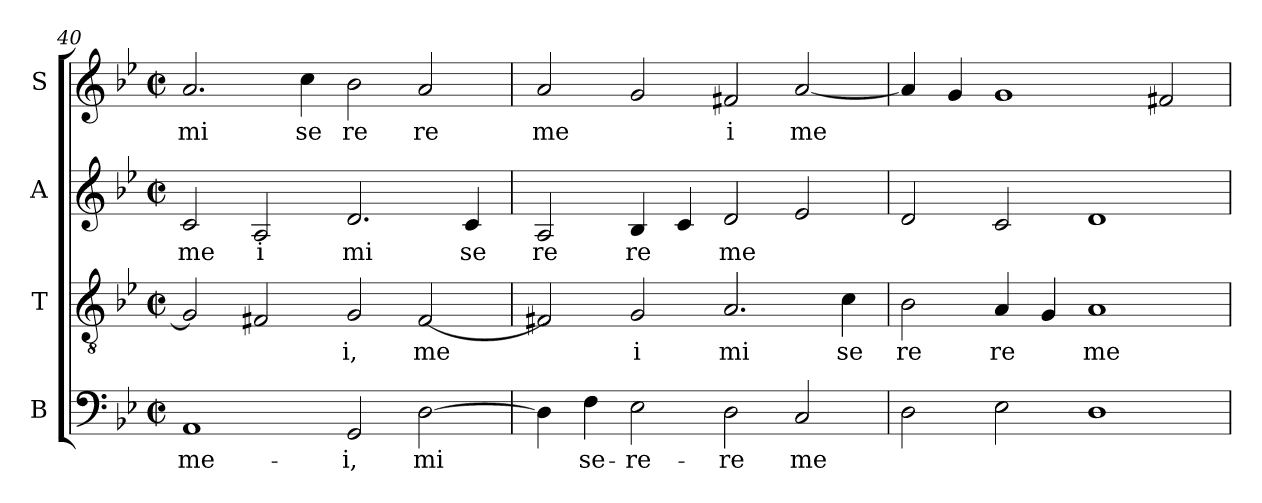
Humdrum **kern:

**kern	**text	**kern	**text	**kern	**text	**kern	**text
*part4	*part4	*part3	*part3	*part2	*part2	*part1	*part1
*staff4	*staff4	*staff3	*staff3	*staff2	*staff2	*staff1	*staff1
*I"B	*	*I"T	*	*I"A	*	*I"S	*
*clefF4	*	*clefGv2	*	*clefG2	*	*clefG2	*
*k[b-e-]	*	*k[b-e-]	*	*k[b-e-]	*	*k[b-e-]	*
*B-:	*	*B-:	*	*B-:	*	*B-:	*
*M2/2	*	*M2/2	*	*M2/2	*	*M2/2	*
*met(c|)	*	*met(c|)	*	*met(c|)	*	*met(c|)	*
=40	=40	=40	=40	=40	=40	=40	=40
!	!LO:LY:b:cj	!	!LO:LY:b:cj	!	!LO:LY:b:cj	!	!LO:LY:b:cj
1AA	me-	2G/]	.	2c/	me	2.a/	mi
!	!	!	!LO:LY:b:cj	!	!LO:LY:b:cj	!	!
.	.	2F#X/	.	2A/	i	.	.
!	!	!	!	!	!	!	!LO:LY:b:cj
.	.	.	.	.	.	4cc\	se
!	!LO:LY:b:cj	!	!LO:LY:b:cj	!	!LO:LY:b:cj	!	!LO:LY:b:cj
2GG/	-i,	2G/	i,	2.d/	mi	2b-\	re
!	!LO:LY:b:cj	!	!LO:LY:b:cj	!	!	!	!LO:LY:b:cj
[<2D\	mi-	[>2F#/	me	.	.	2a/	re
!	!	!	!	!	!LO:LY:b:cj	!	!
.	.	.	.	4c/	se	.	.
!!LO:PB:g=z
=41	=41	=41	=41	=41	=41	=41	=41
!	!LO:LY:b:cj	!	!LO:LY:b:cj	!	!LO:LY:b:cj	!	!LO:LY:b:cj
4D\]	--	2F#X/]	.	2A/	re	2a/	me
!	!LO:LY:b:cj	!	!	!	!	!	!
4F\	-se-	.	.	.	.	.	.
!	!LO:LY:b:cj	!	!LO:LY:b:cj	!	!LO:LY:b:cj	!	!LO:LY:b:cj
2E-\	-re-	2G/	i	4B-/	re	2g/	.
!	!	!	!	!	!LO:LY:b:cj	!	!
.	.	.	.	4c/	.	.	.
!	!LO:LY:b:cj	!	!LO:LY:b:cj	!	!LO:LY:b:cj	!	!LO:LY:b:cj
2D\	-re	2.A/	mi	2d/	me	2f#X/	i
!	!LO:LY:b:cj	!	!	!	!LO:LY:b:cj	!	!LO:LY:b:cj
2C/	me-	.	.	2e-/	.	[<2a/	me
!	!	!	!LO:LY:b:cj	!	!	!	!
.	.	4c\	se	.	.	.	.
=42	=42	=42	=42	=42	=42	=42	=42
!	!LO:LY:b:cj	!	!LO:LY:b:cj	!	!LO:LY:b:cj	!	!LO:LY:b:cj
2D\	--	2B-\	re	2d/	.	4a/]	.
!	!	!	!	!	!	!	!LO:LY:b:cj
.	.	.	.	.	.	4g/	.
!	!LO:LY:b:cj	!	!LO:LY:b:cj	!	!LO:LY:b:cj	!	!LO:LY:b:cj
2E-\	--	4A/	re	2c/	.	1g	.
!	!	!	!LO:LY:b:cj	!	!	!	!
.	.	4G/	.	.	.	.	.
!	!LO:LY:b:cj	!	!LO:LY:b:cj	!	!LO:LY:b:cj	!	!
1D	--	1A	me	1d	.	.	.
!	!	!	!	!	!	!	!LO:LY:b:cj
.	.	.	.	.	.	2f#X/	.
=	=	=	=	=	=	=	=
*-	*-	*-	*-	*-	*-	*-	*-
